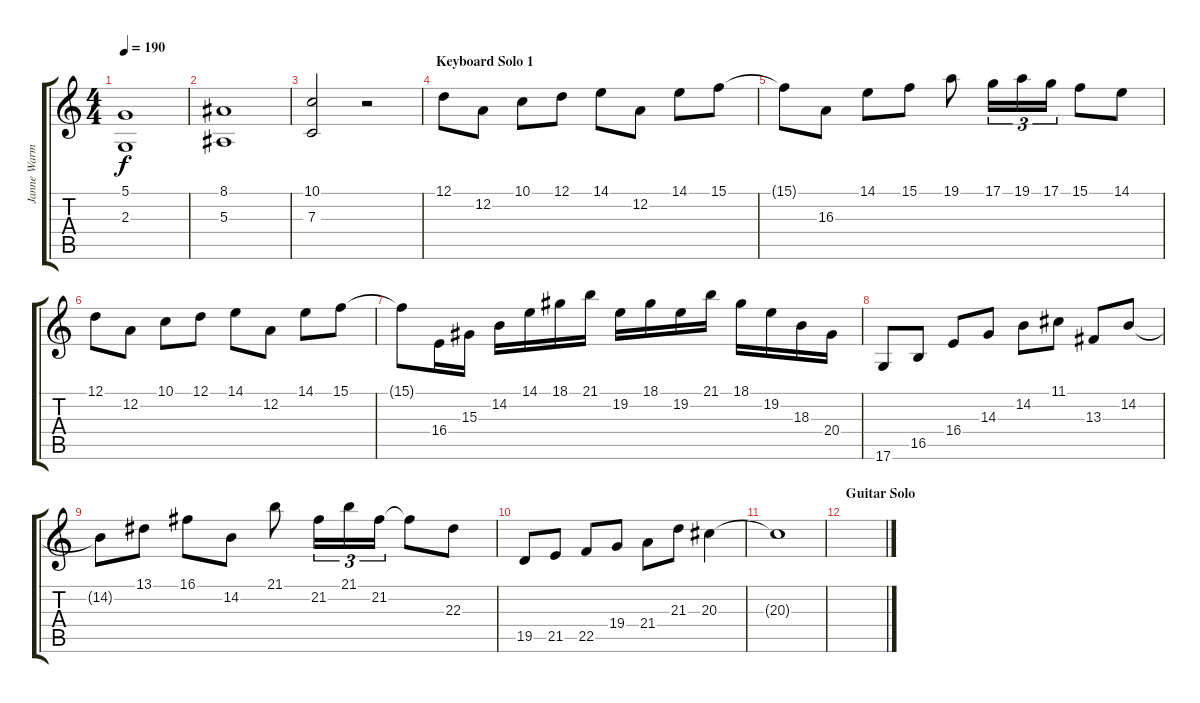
\track ("Janne Warman (Keyboard RH)" "Janne Warm") {instrument pad5bowed}
\staff {score tabs}
\tuning (D4 A3 F3 C3 G2 D2) {hide}
\ts (4 4)
\tempo 190
\clef g2
\ks c
(5.1{t} 2.3{t}).1{dy f} |
(8.1 5.3).1 |
(10.1 7.3).2 r.2 |
\section ("" "Keyboard Solo 1")
12.1.8{volume 16 balance 8 instrument lead1square} 12.2.8 10.1.8 12.1.8 14.1.8 12.2.8 14.1.8 15.1.8 |
15.1{t}.8{instrument lead1square} 16.3.8 14.1.8 15.1.8 19.1.8 17.1.16{tu (3 2)} 19.1.16{tu (3 2)} 17.1.16{tu (3 2)} 15.1.8 14.1.8 |
12.1.8{instrument lead1square} 12.2.8 10.1.8 12.1.8 14.1.8 12.2.8 14.1.8 15.1.8 |
15.1{t}.8{instrument lead1square} 16.4.16 15.3.16 14.2.16 14.1.16 18.1.16 21.1.16 19.2.16 18.1.16 19.2.16 21.1.16 18.1.16 19.2.16 18.3.16 20.4.16 |
17.6.8{instrument lead1square} 16.5.8 16.4.8 14.3.8 14.2.8 11.1.8 13.3.8 14.2.8 |
14.2{t}.8{instrument lead1square} 13.1.8 16.1.8 14.2.8 21.1.8 21.2.16{tu (3 2)} 21.1.16{tu (3 2)} 21.2.16{tu (3 2)} 21.2{t}.8 22.3.8 |
19.5.8{instrument lead1square} 21.5.8 22.5.8 19.4.8 21.4.8 21.3.8 20.3.4 |
20.3{t}.1 |
\section ("" "Guitar Solo")
